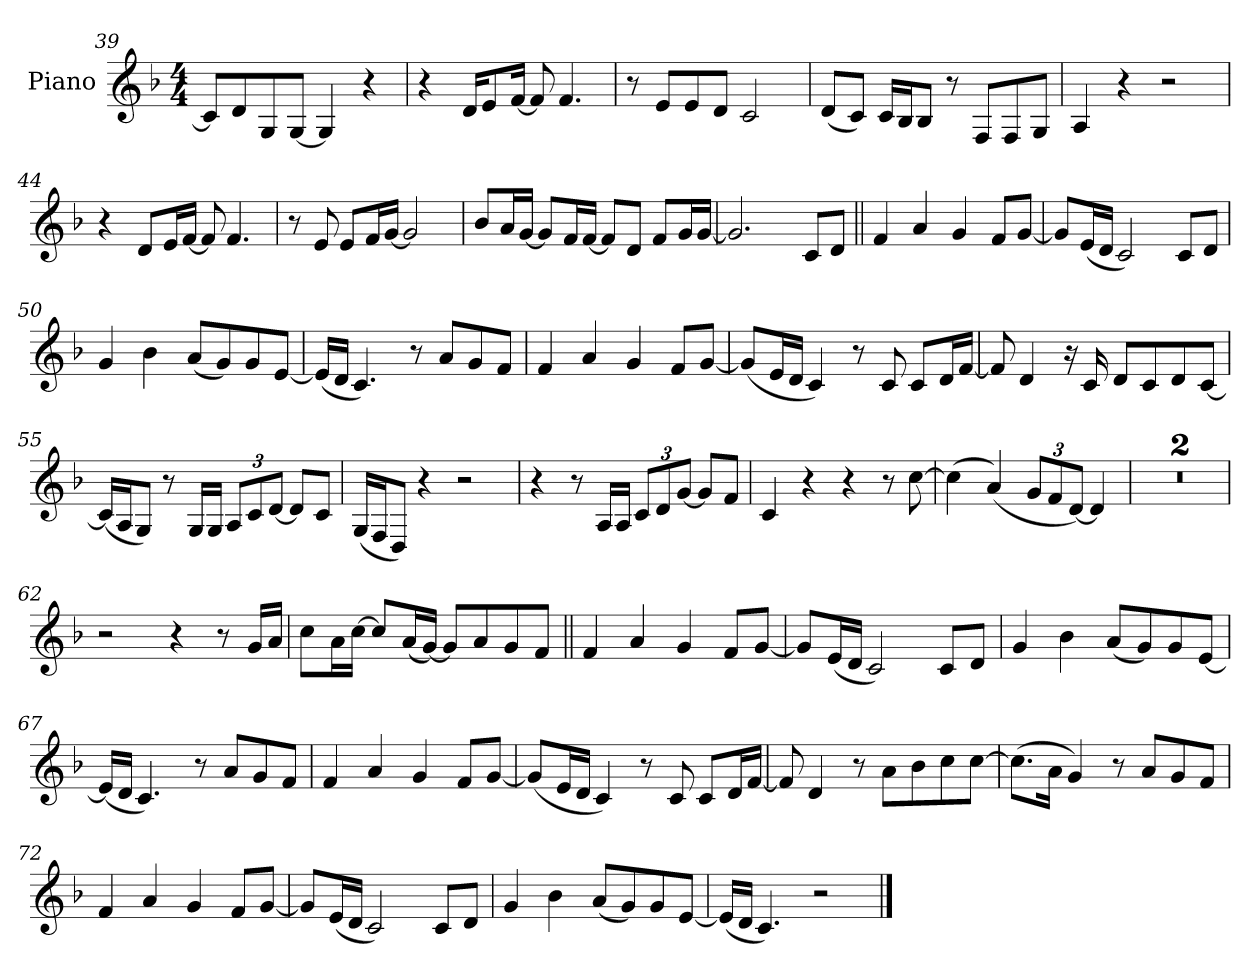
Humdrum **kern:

**kern
*part1
*staff1
*I"Piano
*I'Pno.
*clefG2
*k[b-]
*M4/4
=39
8cL]
8d
8G
[8GJ
4G]
4r
=40
4r
16dKL
8e
[16fJk
8f]
4.f
=41
8r
8eL
8e
8dJ
2c
=42
(8dL
8cJ)
16cLL
16B-J
8B-J
8r
8FL
8F
8GJ
=43
4A
4r
2r
=44
4r
8dL
16eL
[16fJJ
8f]
4.f
=45
8r
8e
8eL
16fL
[16gJJ
2g]
=46
8b-L
16aL
[16gJJ
8gL]
16fL
[16fJJ
8fL]
8dJ
8fL
16gL
[16gJJ
=47
2.g]
8cL
8dJ
=48||
4f
4a
4g
8fL
[8gJ
=49
8gL]
(16eL
16dJJ
2c)
8cL
8dJ
=50
4g
4b-
(8aL
8g)
8g
[8eJ
=51
(16eLL]
16dJJ
4.c)
8r
8aL
8g
8fJ
=52
4f
4a
4g
8fL
[8gJ
=53
(8gL]
16eL
16dJJ
4c)
8r
8c
8cL
16dL
[16fJJ
=54
8f]
4d
16r
16c
8dL
8c
8d
[8cJ
=55
(16cLL]
16AJ
8GJ)
8r
16GLL
16GJJ
*Xbrackettup
12AL
12c
[12dJ
8dL]
8cJ
=56
(16GLL
16FJ
8DJ)
4r
2r
=57
4r
8r
16ALL
16AJJ
12cL
12d
[12gJ
8gL]
8fJ
=58
4c
4r
4r
8r
[8cc
=59
(4cc]
(4a)
12gL
12f
[12dJ)
4d]
=60
1r
=61
1r
=62
2r
4r
8r
16gLL
16aJJ
=63
8ccL
16aL
[16ccJJ
8ccL]
(16aL
[16gJJ)
8gL]
8a
8g
8fJ
=64||
4f
4a
4g
8fL
[8gJ
=65
8gL]
(16eL
16dJJ
2c)
8cL
8dJ
=66
4g
4b-
(8aL
8g)
8g
[8eJ
=67
(16eLL]
16dJJ
4.c)
8r
8aL
8g
8fJ
=68
4f
4a
4g
8fL
[8gJ
=69
(8gL]
16eL
16dJJ
4c)
8r
8c
8cL
16dL
[16fJJ
=70
8f]
4d
8r
8aL
8b-
8cc
[8ccJ
=71
(8.ccL]
16aJk
4g)
8r
8aL
8g
8fJ
=72
4f
4a
4g
8fL
[8gJ
=73
8gL]
(16eL
16dJJ
2c)
8cL
8dJ
=74
4g
4b-
(8aL
8g)
8g
[8eJ
=75
(16eLL]
16dJJ
4.c)
2r
==
*-
